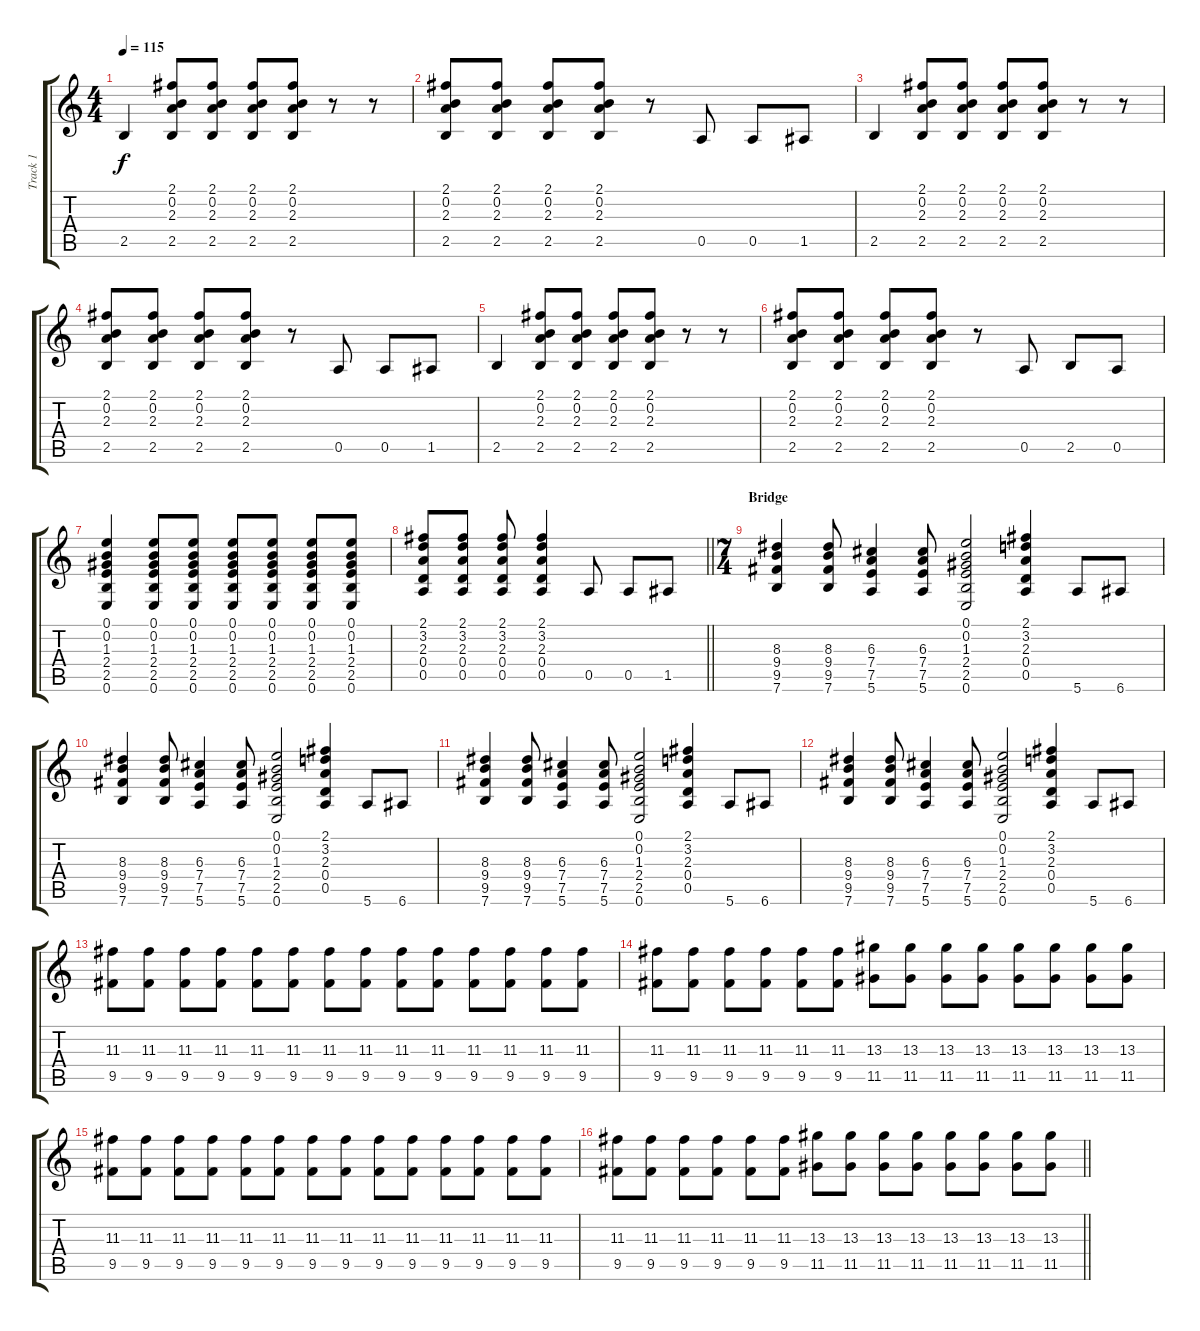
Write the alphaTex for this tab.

\track ("Track 1" "Track 1") {instrument electricguitarclean}
\staff {score tabs}
\tuning (E4 B3 G3 D3 A2 E2) {hide}
\ts (4 4)
\tempo 115
\clef g2
\ks c
2.5.4{dy f} (2.1 0.2 2.3 2.5).8 (2.1 0.2 2.3 2.5).8 (2.1 0.2 2.3 2.5).8 (2.1 0.2 2.3 2.5).8 r.8 r.8 |
(2.1 0.2 2.3 2.5).8 (2.1 0.2 2.3 2.5).8 (2.1 0.2 2.3 2.5).8 (2.1 0.2 2.3 2.5).8 r.8 0.5.8 0.5.8 1.5.8 |
2.5.4 (2.1 0.2 2.3 2.5).8 (2.1 0.2 2.3 2.5).8 (2.1 0.2 2.3 2.5).8 (2.1 0.2 2.3 2.5).8 r.8 r.8 |
(2.1 0.2 2.3 2.5).8 (2.1 0.2 2.3 2.5).8 (2.1 0.2 2.3 2.5).8 (2.1 0.2 2.3 2.5).8 r.8 0.5.8 0.5.8 1.5.8 |
2.5.4 (2.1 0.2 2.3 2.5).8 (2.1 0.2 2.3 2.5).8 (2.1 0.2 2.3 2.5).8 (2.1 0.2 2.3 2.5).8 r.8 r.8 |
(2.1 0.2 2.3 2.5).8 (2.1 0.2 2.3 2.5).8 (2.1 0.2 2.3 2.5).8 (2.1 0.2 2.3 2.5).8 r.8 0.5.8 2.5.8 0.5.8 |
(0.1 0.2 1.3 2.4 2.5 0.6).4 (0.1 0.2 1.3 2.4 2.5 0.6).8 (0.1 0.2 1.3 2.4 2.5 0.6).8 (0.1 0.2 1.3 2.4 2.5 0.6).8 (0.1 0.2 1.3 2.4 2.5 0.6).8 (0.1 0.2 1.3 2.4 2.5 0.6).8 (0.1 0.2 1.3 2.4 2.5 0.6).8 |
\barLineRight lightlight
(2.1 3.2 2.3 0.4 0.5).8 (2.1 3.2 2.3 0.4 0.5).8 (2.1 3.2 2.3 0.4 0.5).8 (2.1 3.2 2.3 0.4 0.5).4 0.5.8 0.5.8 1.5.8 |
\ts (7 4)
\section ("" "Bridge")
(8.3 9.4 9.5 7.6).4 (8.3 9.4 9.5 7.6).8 (6.3 7.4 7.5 5.6).4 (6.3 7.4 7.5 5.6).8 (0.1 0.2 1.3 2.4 2.5 0.6).2 (2.1 3.2 2.3 0.4 0.5).4 5.6.8 6.6.8 |
(8.3 9.4 9.5 7.6).4 (8.3 9.4 9.5 7.6).8 (6.3 7.4 7.5 5.6).4 (6.3 7.4 7.5 5.6).8 (0.1 0.2 1.3 2.4 2.5 0.6).2 (2.1 3.2 2.3 0.4 0.5).4 5.6.8 6.6.8 |
(8.3 9.4 9.5 7.6).4 (8.3 9.4 9.5 7.6).8 (6.3 7.4 7.5 5.6).4 (6.3 7.4 7.5 5.6).8 (0.1 0.2 1.3 2.4 2.5 0.6).2 (2.1 3.2 2.3 0.4 0.5).4 5.6.8 6.6.8 |
(8.3 9.4 9.5 7.6).4 (8.3 9.4 9.5 7.6).8 (6.3 7.4 7.5 5.6).4 (6.3 7.4 7.5 5.6).8 (0.1 0.2 1.3 2.4 2.5 0.6).2 (2.1 3.2 2.3 0.4 0.5).4 5.6.8 6.6.8 |
(11.3 9.5).8 (11.3 9.5).8 (11.3 9.5).8 (11.3 9.5).8 (11.3 9.5).8 (11.3 9.5).8 (11.3 9.5).8 (11.3 9.5).8 (11.3 9.5).8 (11.3 9.5).8 (11.3 9.5).8 (11.3 9.5).8 (11.3 9.5).8 (11.3 9.5).8 |
(11.3 9.5).8 (11.3 9.5).8 (11.3 9.5).8 (11.3 9.5).8 (11.3 9.5).8 (11.3 9.5).8 (13.3 11.5).8 (13.3 11.5).8 (13.3 11.5).8 (13.3 11.5).8 (13.3 11.5).8 (13.3 11.5).8 (13.3 11.5).8 (13.3 11.5).8 |
(11.3 9.5).8 (11.3 9.5).8 (11.3 9.5).8 (11.3 9.5).8 (11.3 9.5).8 (11.3 9.5).8 (11.3 9.5).8 (11.3 9.5).8 (11.3 9.5).8 (11.3 9.5).8 (11.3 9.5).8 (11.3 9.5).8 (11.3 9.5).8 (11.3 9.5).8 |
\barLineRight lightlight
(11.3 9.5).8 (11.3 9.5).8 (11.3 9.5).8 (11.3 9.5).8 (11.3 9.5).8 (11.3 9.5).8 (13.3 11.5).8 (13.3 11.5).8 (13.3 11.5).8 (13.3 11.5).8 (13.3 11.5).8 (13.3 11.5).8 (13.3 11.5).8 (13.3 11.5).8
